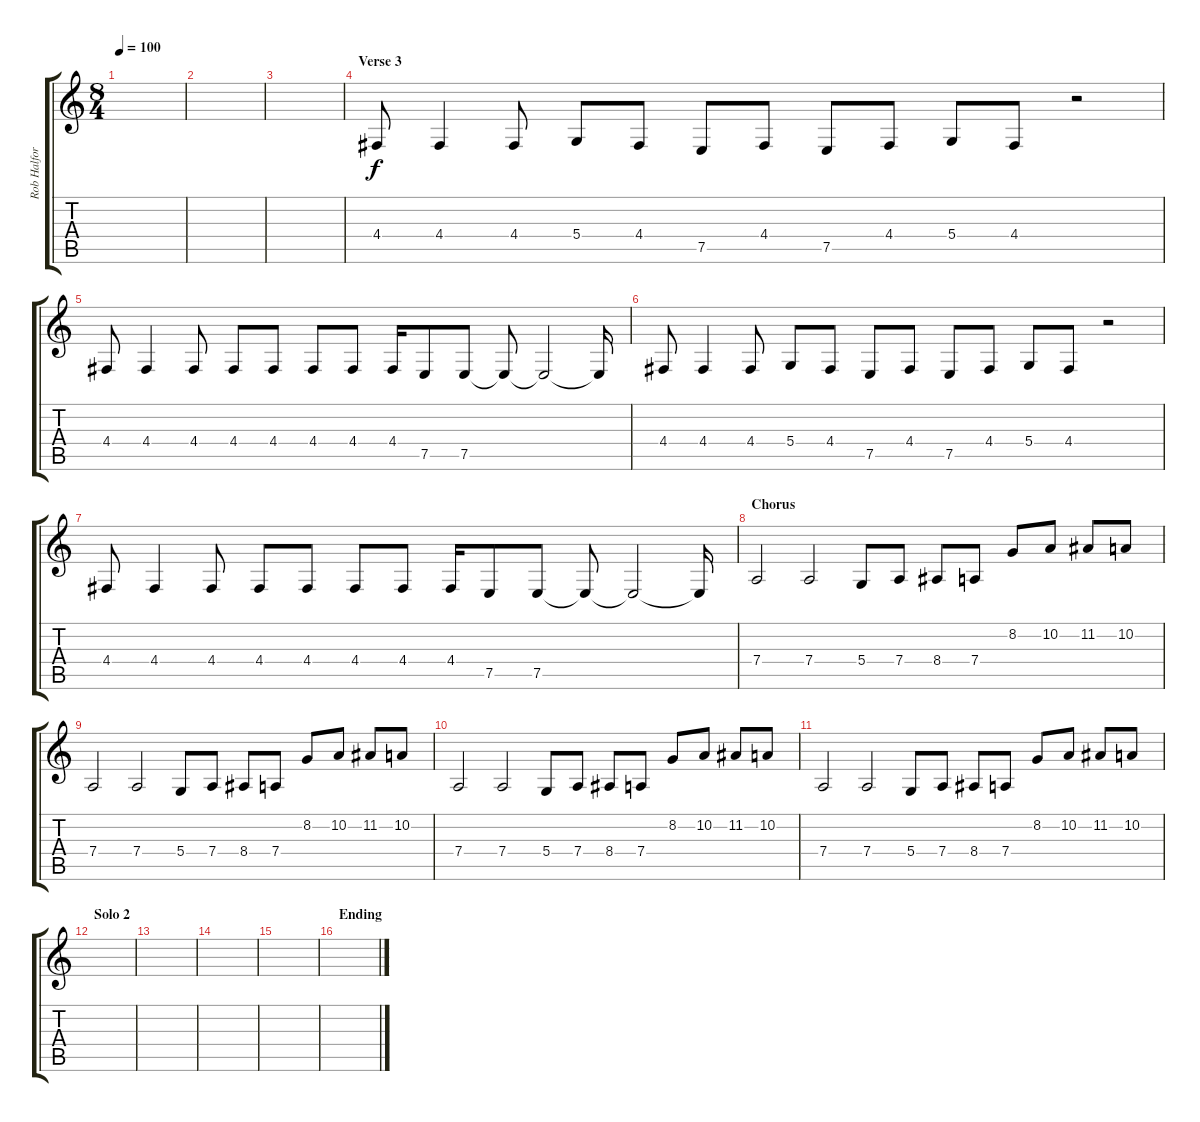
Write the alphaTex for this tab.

\track ("Rob Halford - Vocals" "Rob Halfor") {instrument lead1square}
\staff {score tabs}
\tuning (E4 B3 G3 D3 A2 E2) {hide}
\ts (8 4)
\tempo 100
\clef g2
\ks c
|
|
|
\section ("" "Verse 3")
4.4.8 4.4.4 4.4.8 5.4.8 4.4.8 7.5.8 4.4.8 7.5.8 4.4.8 5.4.8 4.4.8 r.2 |
4.4.8 4.4.4 4.4.8 4.4.8 4.4.8 4.4.8 4.4.8 4.4.16 7.5.8 7.5.8 7.5{t}.8 7.5{t}.2 7.5{t}.16 |
4.4.8 4.4.4 4.4.8 5.4.8 4.4.8 7.5.8 4.4.8 7.5.8 4.4.8 5.4.8 4.4.8 r.2 |
4.4.8 4.4.4 4.4.8 4.4.8 4.4.8 4.4.8 4.4.8 4.4.16 7.5.8 7.5.8 7.5{t}.8 7.5{t}.2 7.5{t}.16 |
\section ("" "Chorus")
7.4.2 7.4.2 5.4.8 7.4.8 8.4.8 7.4.8 8.2.8 10.2.8 11.2.8 10.2.8 |
7.4.2 7.4.2 5.4.8 7.4.8 8.4.8 7.4.8 8.2.8 10.2.8 11.2.8 10.2.8 |
7.4.2 7.4.2 5.4.8 7.4.8 8.4.8 7.4.8 8.2.8 10.2.8 11.2.8 10.2.8 |
7.4.2 7.4.2 5.4.8 7.4.8 8.4.8 7.4.8 8.2.8 10.2.8 11.2.8 10.2.8 |
\section ("" "Solo 2")
|
|
|
|
\section ("" "Ending")
